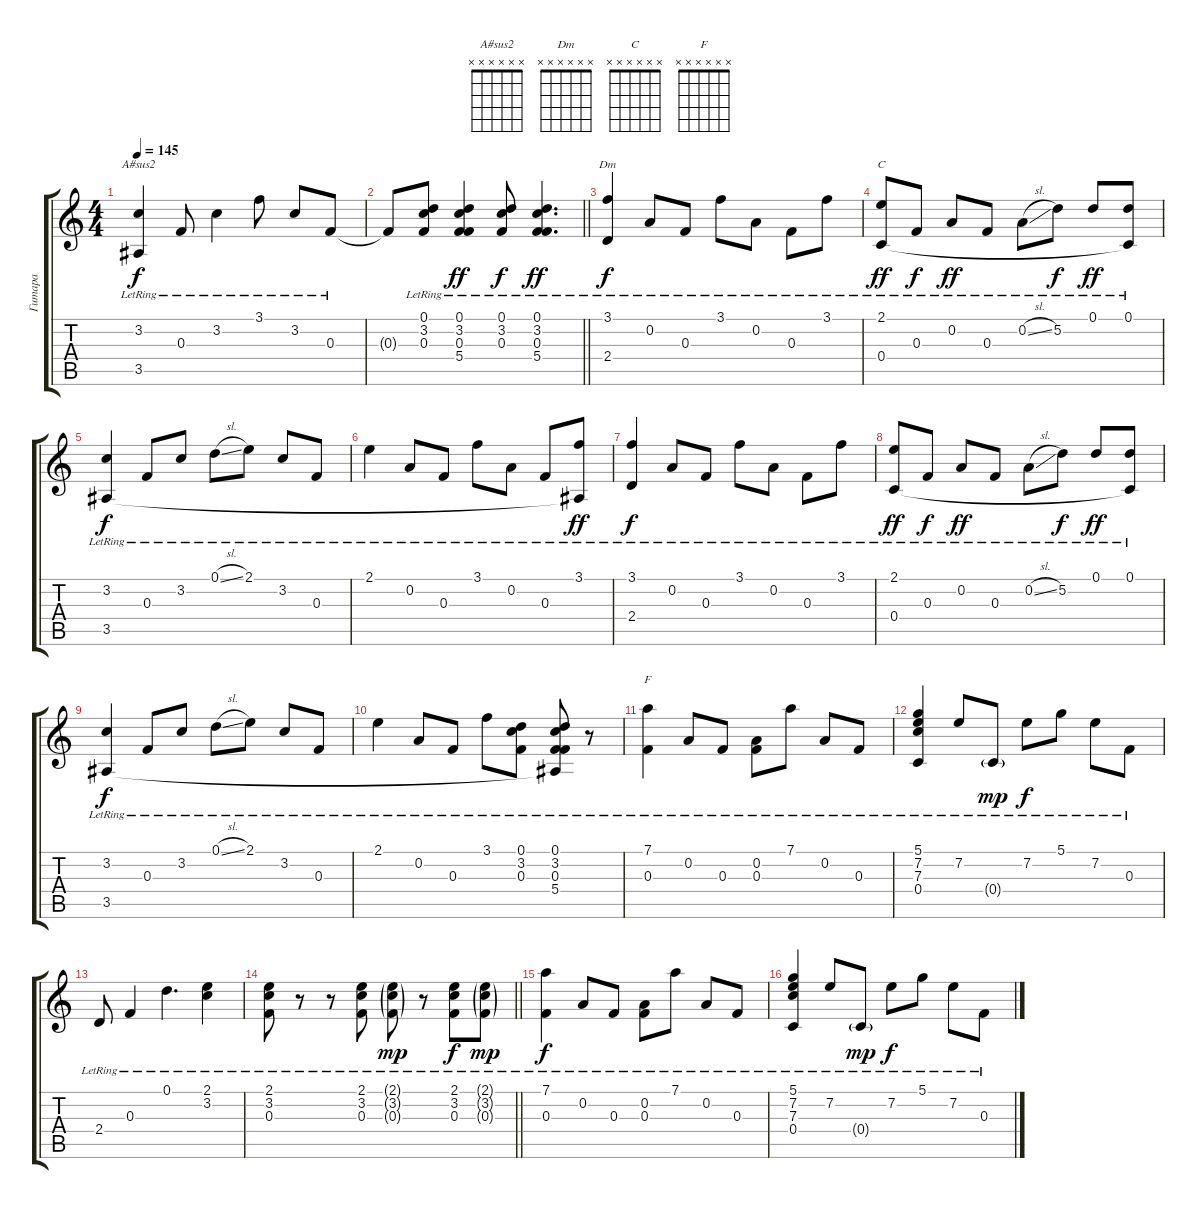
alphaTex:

\track ("Гитара" "Гитара") {instrument acousticguitarnylon}
\staff {score tabs}
\tuning (D4 A3 F3 C3 G2 C2) {hide}
\chord ("A#sus2" x x x x x x)
\chord ("Dm" x x x x x x)
\chord ("C" x x x x x x)
\chord ("F" x x x x x x)
\ts (4 4)
\tempo 145
\clef g2
\ks c
(3.2{lr} 3.5{lr}).4{ch "A#sus2" dy f} 0.3{lr}.8 3.2{lr}.4 3.1{lr}.8 3.2{lr}.8 0.3{lr}.8 |
\barLineRight lightlight
0.3{t}.8 (0.1{lr} 3.2{lr} 0.3{lr}).8 (0.1{lr} 3.2{lr} 0.3{lr} 5.4{lr}).4{dy ff} (0.1{lr} 3.2{lr} 0.3{lr}).8{dy f} (0.1{lr} 3.2{lr} 0.3{lr} 5.4{lr}).4{d dy ff} |
(3.1{lr} 2.4{lr}).4{ch "Dm" dy f} 0.2{lr}.8 0.3{lr}.8 3.1{lr}.8 0.2{lr}.8 0.3{lr}.8 3.1{lr}.8 |
(2.1{lr} 0.4{lr}).8{ch "C" dy ff} 0.3{lr}.8{dy f} 0.2{lr}.8{dy ff} 0.3{lr}.8 0.2{sl lr}.8 5.2{lr}.8{dy f} 0.1{lr}.8{dy ff} (0.1{lr} 0.4{t}).8 |
(3.2{lr} 3.5{lr}).4{dy f} 0.3{lr}.8 3.2{lr}.8 0.1{sl lr}.8 2.1{lr}.8 3.2{lr}.8 0.3{lr}.8 |
2.1{lr}.4 0.2{lr}.8 0.3{lr}.8 3.1{lr}.8 0.2{lr}.8 0.3{lr}.8 (3.1{lr} 3.5{t}).8{dy ff} |
(3.1{lr} 2.4{lr}).4{dy f} 0.2{lr}.8 0.3{lr}.8 3.1{lr}.8 0.2{lr}.8 0.3{lr}.8 3.1{lr}.8 |
(2.1{lr} 0.4{lr}).8{dy ff} 0.3{lr}.8{dy f} 0.2{lr}.8{dy ff} 0.3{lr}.8 0.2{sl lr}.8 5.2{lr}.8{dy f} 0.1{lr}.8{dy ff} (0.1{lr} 0.4{t}).8 |
(3.2{lr} 3.5{lr}).4{dy f} 0.3{lr}.8 3.2{lr}.8 0.1{sl lr}.8 2.1{lr}.8 3.2{lr}.8 0.3{lr}.8 |
2.1{lr}.4 0.2{lr}.8 0.3{lr}.8 3.1{lr}.8 (0.1 3.2{lr} 0.3).8 (0.1 3.2 0.3{lr} 5.4 3.5{t}).8 r.8 |
(7.1{lr} 0.3{lr}).4{ch "F"} 0.2{lr}.8 0.3{lr}.8 (0.2{lr} 0.3{lr}).8 7.1{lr}.8 0.2{lr}.8 0.3{lr}.8 |
(5.1{lr} 7.2 7.3 0.4{lr}).4 7.2{lr}.8 0.4{g lr}.8{dy mp} 7.2{lr}.8{dy f} 5.1{lr}.8 7.2{lr}.8 0.3{lr}.8 |
2.4{lr}.8 0.3{lr}.4 0.1{lr}.4{d} (2.1{lr} 3.2{lr}).4 |
\barLineRight lightlight
(2.1{lr} 3.2{lr} 0.3{lr}).8 r.8 r.8 (2.1{lr} 3.2{lr} 0.3{lr}).8 (2.1{g lr} 3.2{g lr} 0.3{g lr}).8{dy mp} r.8 (2.1{lr} 3.2{lr} 0.3{lr}).8{dy f} (2.1{g lr} 3.2{g lr} 0.3{g lr}).8{dy mp} |
(7.1{lr} 0.3{lr}).4{dy f} 0.2{lr}.8 0.3{lr}.8 (0.2{lr} 0.3{lr}).8 7.1{lr}.8 0.2{lr}.8 0.3{lr}.8 |
(5.1{lr} 7.2{lr} 7.3{lr} 0.4{lr}).4 7.2{lr}.8 0.4{g lr}.8{dy mp} 7.2{lr}.8{dy f} 5.1{lr}.8 7.2{lr}.8 0.3{lr}.8
